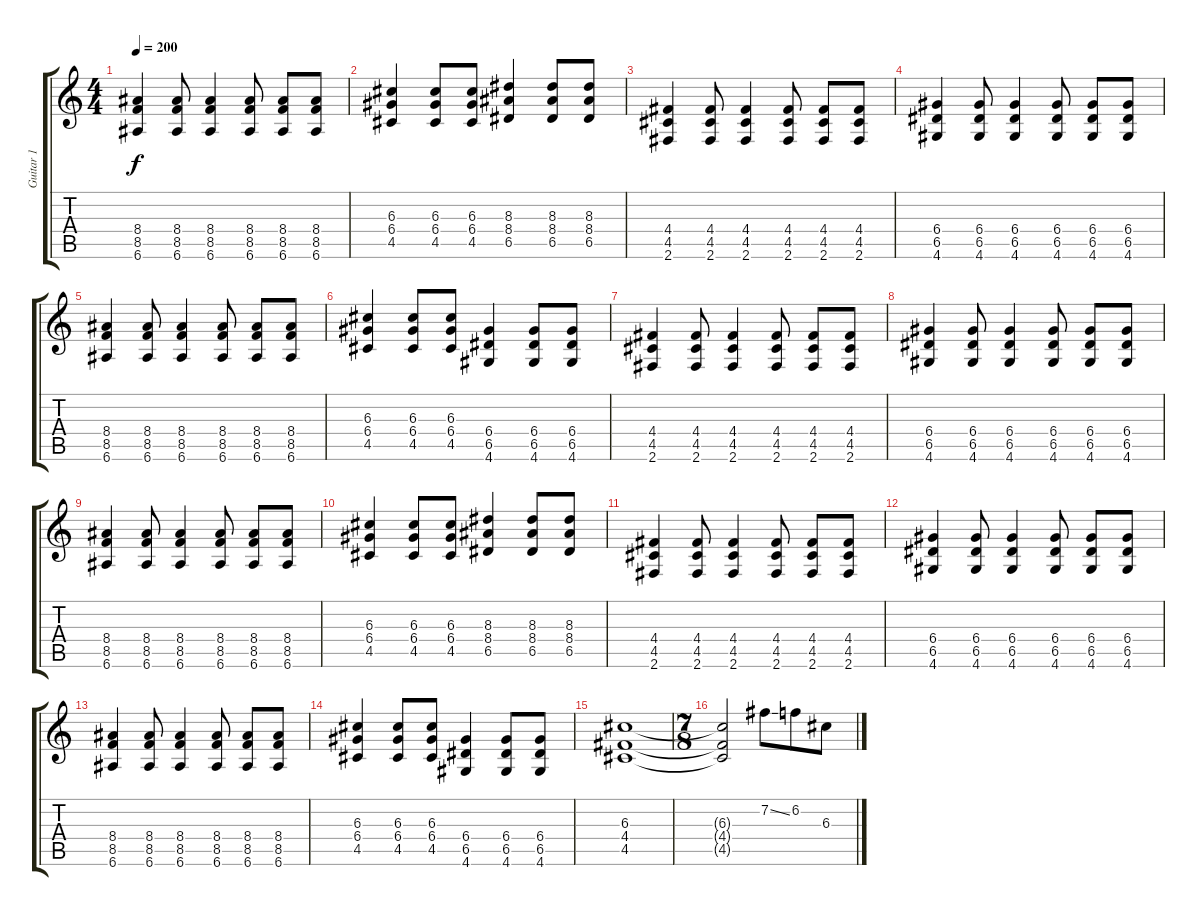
\track ("Guitar 1" "Guitar 1") {instrument distortionguitar}
\staff {score tabs}
\tuning (E4 B3 G3 D3 A2 E2) {hide}
\ts (4 4)
\tempo 200
\clef g2
\ks c
(8.4 8.5 6.6).4{dy f} (8.4 8.5 6.6).8 (8.4 8.5 6.6).4 (8.4 8.5 6.6).8 (8.4 8.5 6.6).8 (8.4 8.5 6.6).8 |
(6.3 6.4 4.5).4 (6.3 6.4 4.5).8 (6.3 6.4 4.5).8 (8.3 8.4 6.5).4 (8.3 8.4 6.5).8 (8.3 8.4 6.5).8 |
(4.4 4.5 2.6).4 (4.4 4.5 2.6).8 (4.4 4.5 2.6).4 (4.4 4.5 2.6).8 (4.4 4.5 2.6).8 (4.4 4.5 2.6).8 |
(6.4 6.5 4.6).4 (6.4 6.5 4.6).8 (6.4 6.5 4.6).4 (6.4 6.5 4.6).8 (6.4 6.5 4.6).8 (6.4 6.5 4.6).8 |
(8.4 8.5 6.6).4 (8.4 8.5 6.6).8 (8.4 8.5 6.6).4 (8.4 8.5 6.6).8 (8.4 8.5 6.6).8 (8.4 8.5 6.6).8 |
(6.3 6.4 4.5).4 (6.3 6.4 4.5).8 (6.3 6.4 4.5).8 (6.4 6.5 4.6).4 (6.4 6.5 4.6).8 (6.4 6.5 4.6).8 |
(4.4 4.5 2.6).4 (4.4 4.5 2.6).8 (4.4 4.5 2.6).4 (4.4 4.5 2.6).8 (4.4 4.5 2.6).8 (4.4 4.5 2.6).8 |
(6.4 6.5 4.6).4 (6.4 6.5 4.6).8 (6.4 6.5 4.6).4 (6.4 6.5 4.6).8 (6.4 6.5 4.6).8 (6.4 6.5 4.6).8 |
(8.4 8.5 6.6).4 (8.4 8.5 6.6).8 (8.4 8.5 6.6).4 (8.4 8.5 6.6).8 (8.4 8.5 6.6).8 (8.4 8.5 6.6).8 |
(6.3 6.4 4.5).4 (6.3 6.4 4.5).8 (6.3 6.4 4.5).8 (8.3 8.4 6.5).4 (8.3 8.4 6.5).8 (8.3 8.4 6.5).8 |
(4.4 4.5 2.6).4 (4.4 4.5 2.6).8 (4.4 4.5 2.6).4 (4.4 4.5 2.6).8 (4.4 4.5 2.6).8 (4.4 4.5 2.6).8 |
(6.4 6.5 4.6).4 (6.4 6.5 4.6).8 (6.4 6.5 4.6).4 (6.4 6.5 4.6).8 (6.4 6.5 4.6).8 (6.4 6.5 4.6).8 |
(8.4 8.5 6.6).4 (8.4 8.5 6.6).8 (8.4 8.5 6.6).4 (8.4 8.5 6.6).8 (8.4 8.5 6.6).8 (8.4 8.5 6.6).8 |
(6.3 6.4 4.5).4 (6.3 6.4 4.5).8 (6.3 6.4 4.5).8 (6.4 6.5 4.6).4 (6.4 6.5 4.6).8 (6.4 6.5 4.6).8 |
(6.3 4.4 4.5).1 |
\ts (7 8)
(6.3{t} 4.4{t} 4.5{t}).2 7.2{ss}.8 6.2.8 6.3.8
